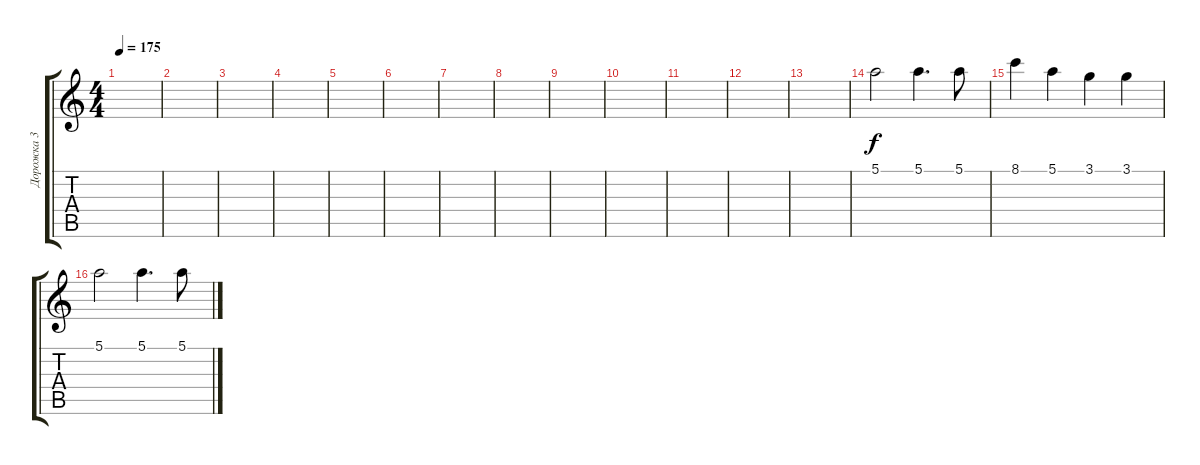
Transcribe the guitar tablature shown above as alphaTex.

\track ("Дорожка 3" "Дорожка 3") {instrument distortionguitar}
\staff {score tabs}
\tuning (E4 B3 G3 D3 A2 E2) {hide}
\ts (4 4)
\tempo 175
\clef g2
\ks c
|
|
|
|
|
|
|
|
|
|
|
|
|
5.1.2 5.1.4{d} 5.1.8 |
8.1.4 5.1.4 3.1.4 3.1.4 |
5.1.2 5.1.4{d} 5.1.8
